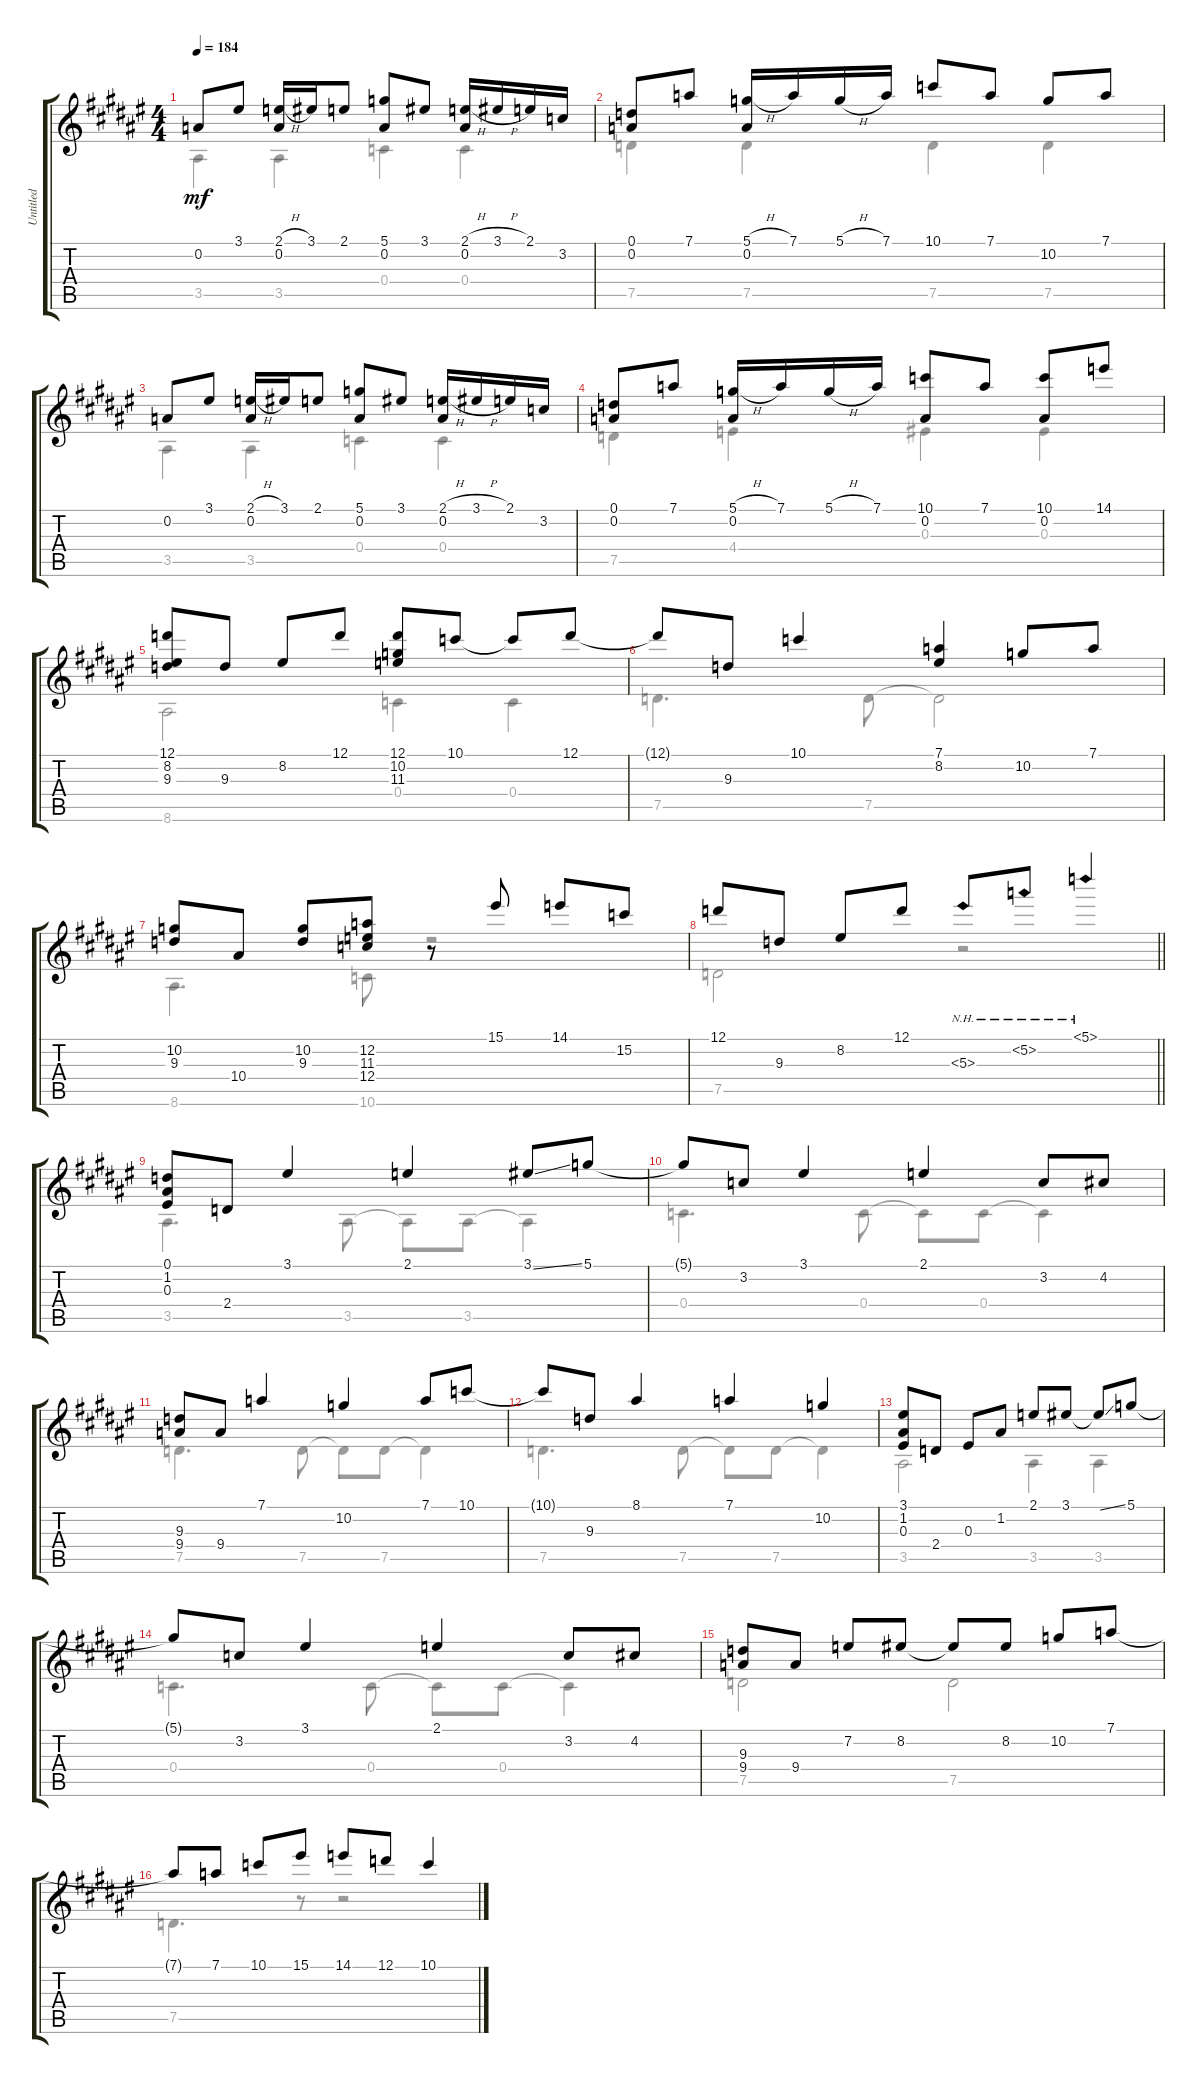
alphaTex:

\track ("Untitled" "Untitled") {instrument acousticguitarnylon}
\staff {score tabs}
\tuning (D4 A3 F3 C3 G2 D2) {hide}
\voice
\ts (4 4)
\tempo 184
\clef g2
\ks d#minor
0.2.8{dy mf} 3.1.8 (2.1{h} 0.2).16 3.1.16 2.1.8 (5.1 0.2).8 3.1.8 (2.1{h} 0.2).16 3.1{h}.16 2.1.16 3.2.16 |
(0.1 0.2).8 7.1.8 (5.1{h} 0.2).16 7.1.16 5.1{h}.16 7.1.16 10.1.8 7.1.8 10.2.8 7.1.8 |
0.2.8 3.1.8 (2.1{h} 0.2).16 3.1.16 2.1.8 (5.1 0.2).8 3.1.8 (2.1{h} 0.2).16 3.1{h}.16 2.1.16 3.2.16 |
(0.1 0.2).8 7.1.8 (5.1{h} 0.2).16 7.1.16 5.1{h}.16 7.1.16 (10.1 0.2).8 7.1.8 (10.1 0.2).8 14.1.8 |
(12.1 8.2 9.3).8 9.3.8 8.2.8 12.1.8 (12.1 10.2 11.3).8 10.1.8 10.1{t}.8 12.1.8 |
12.1{t}.8 9.3.8 10.1.4 (7.1 8.2).4 10.2.8 7.1.8 |
(10.2 9.3).8 10.4.8 (10.2 9.3).8 (12.2 11.3 12.4).8 r.8 15.1.8 14.1.8 15.2.8 |
\barLineRight lightlight
12.1.8 9.3.8 8.2.8 12.1.8 5.3{nh}.8 5.2{nh}.8 5.1{nh}.4 |
(0.1 1.2 0.3).8 2.4.8 3.1.4 2.1.4 3.1{ss}.8 5.1.8 |
5.1{t}.8 3.2.8 3.1.4 2.1.4 3.2.8 4.2.8 |
(9.3 9.4).8 9.4.8 7.1.4 10.2.4 7.1.8 10.1.8 |
10.1{t}.8 9.3.8 8.1.4 7.1.4 10.2.4 |
(3.1 1.2 0.3).8 2.4.8 0.3.8 1.2.8 2.1.8 3.1.8 3.1{ss t}.8 5.1.8 |
5.1{t}.8 3.2.8 3.1.4 2.1.4 3.2.8 4.2.8 |
(9.3 9.4).8 9.4.8 7.2.8 8.2.8 8.2{t}.8 8.2.8 10.2.8 7.1.8 |
7.1{t}.8 7.1.8 10.1.8 15.1.8 14.1.8 12.1.8 10.1.4
\voice
\clef g2
\ottava regular
\simile none
\ks d#minor
3.5.4{dy mf} 3.5.4 0.4.4 0.4.4 |
7.5.4 7.5.4 7.5.4 7.5.4 |
3.5.4 3.5.4 0.4.4 0.4.4 |
7.5.4 4.4.4 0.3.4 0.3.4 |
8.6.2 0.4.4 0.4.4 |
7.5.4{d} 7.5.8 7.5{t}.2 |
8.6.4{d} 10.6.8 r.2 |
\barLineRight lightlight
7.5.2 r.2 |
3.5.4{d} 3.5.8 3.5{t}.8 3.5.8 3.5{t}.4 |
0.4.4{d} 0.4.8 0.4{t}.8 0.4.8 0.4{t}.4 |
7.5.4{d} 7.5.8 7.5{t}.8 7.5.8 7.5{t}.4 |
7.5.4{d} 7.5.8 7.5{t}.8 7.5.8 7.5{t}.4 |
3.5.2 3.5.4 3.5.4 |
0.4.4{d} 0.4.8 0.4{t}.8 0.4.8 0.4{t}.4 |
7.5.2 7.5.2 |
7.5.4{d} r.8 r.2
